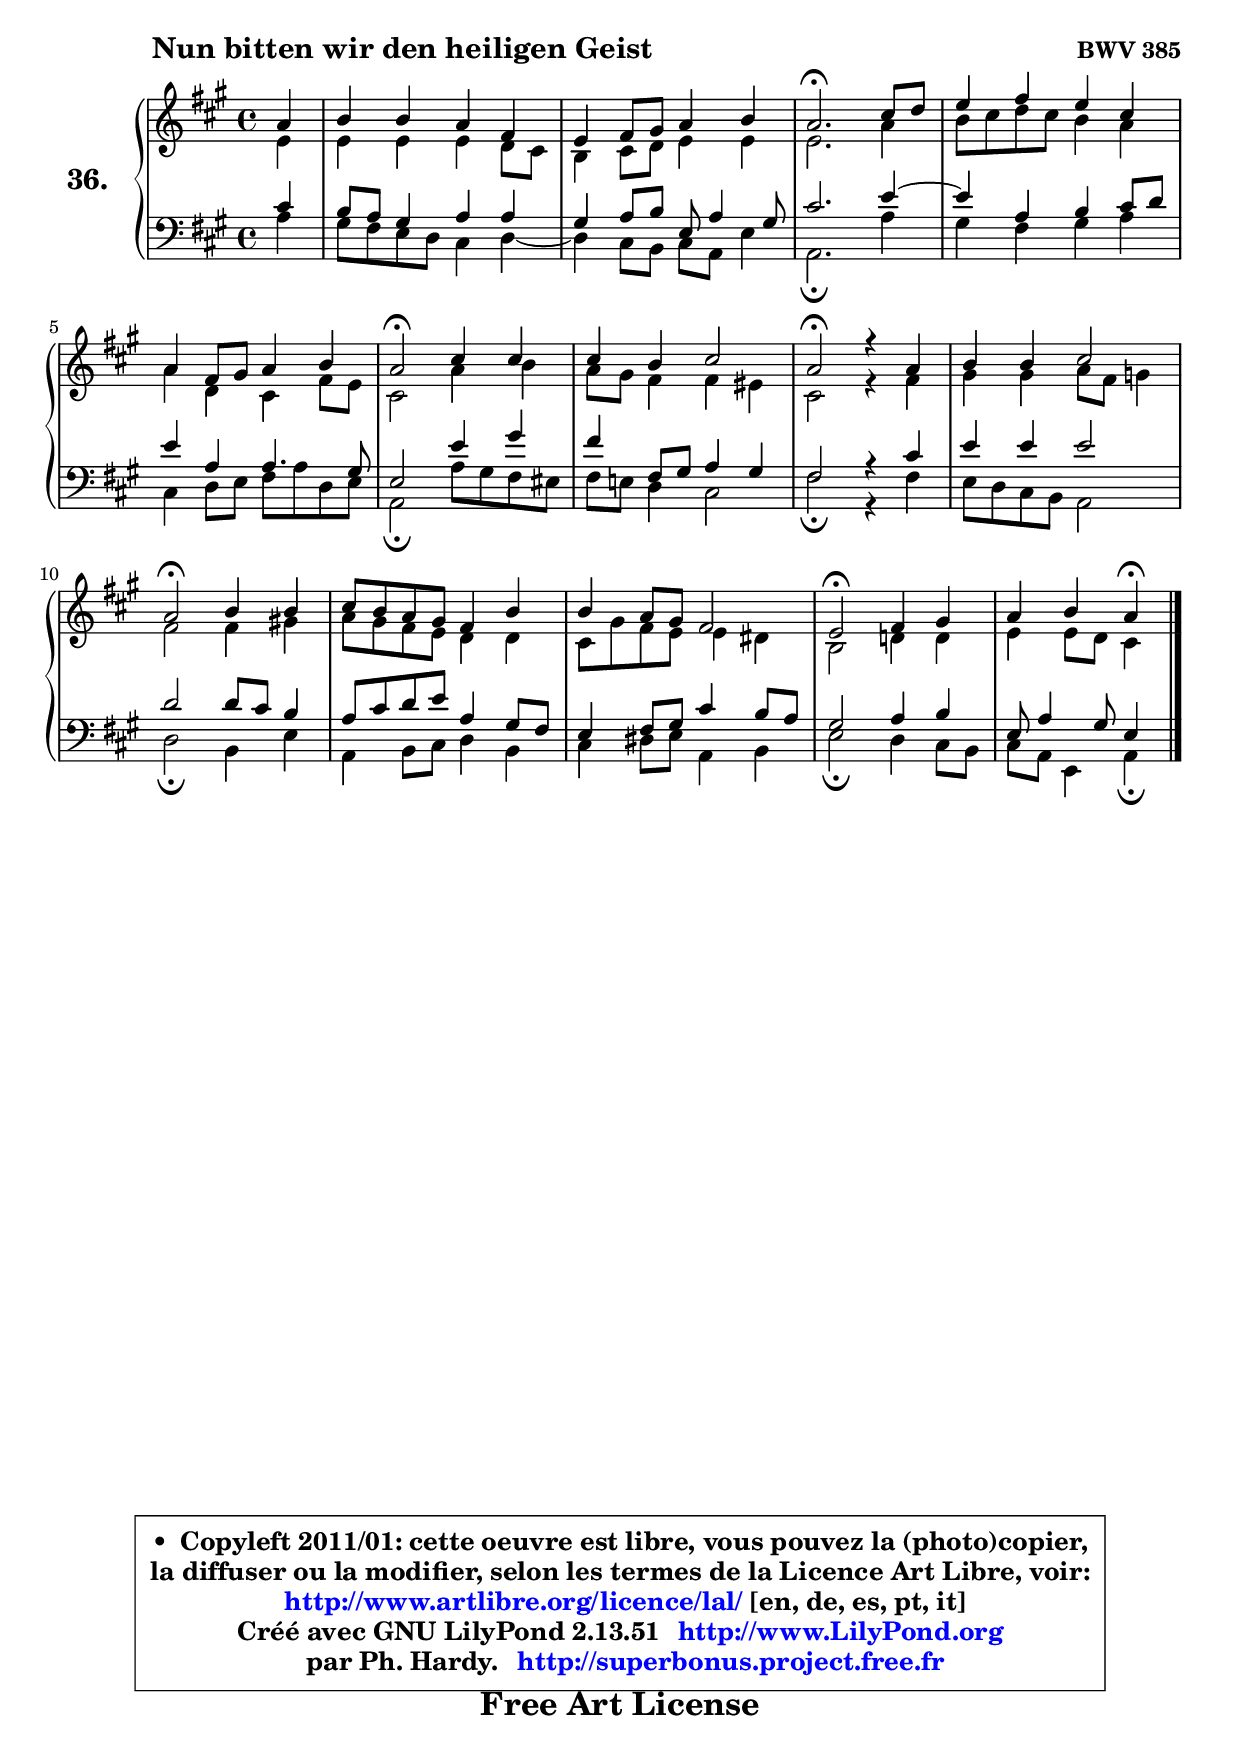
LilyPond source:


\version "2.13.51"

    \paper {
%	system-system-spacing #'padding = #0.1
%	score-system-spacing #'padding = #0.1
%	ragged-bottom = ##f
%	ragged-last-bottom = ##f
	}

    \header {
      opus = \markup { \bold "BWV 385" }
      piece = \markup { \hspace #9 \fontsize #2 \bold "Nun bitten wir den heiligen Geist" }
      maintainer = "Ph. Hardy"
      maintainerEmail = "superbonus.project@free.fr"
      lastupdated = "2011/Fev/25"
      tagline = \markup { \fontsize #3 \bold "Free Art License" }
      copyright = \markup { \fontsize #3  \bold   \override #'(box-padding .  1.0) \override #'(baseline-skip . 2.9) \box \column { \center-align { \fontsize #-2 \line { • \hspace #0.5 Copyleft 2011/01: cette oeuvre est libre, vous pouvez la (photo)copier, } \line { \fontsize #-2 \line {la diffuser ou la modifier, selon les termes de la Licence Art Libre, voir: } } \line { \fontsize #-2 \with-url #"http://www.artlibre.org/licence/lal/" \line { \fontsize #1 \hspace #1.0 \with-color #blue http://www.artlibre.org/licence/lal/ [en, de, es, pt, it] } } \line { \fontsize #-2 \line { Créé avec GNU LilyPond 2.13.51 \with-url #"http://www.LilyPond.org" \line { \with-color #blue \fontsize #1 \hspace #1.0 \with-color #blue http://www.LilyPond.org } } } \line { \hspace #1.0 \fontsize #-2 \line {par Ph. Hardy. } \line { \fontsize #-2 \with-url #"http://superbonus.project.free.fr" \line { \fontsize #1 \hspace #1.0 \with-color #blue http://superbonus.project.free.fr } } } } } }

	  }

  guidemidi = {
        r4 |
        R1 |
        R1 |
        \tempo 4 = 40 r2. \tempo 4 = 78 r4 |
        R1 |
        R1 |
        \tempo 4 = 34 r2 \tempo 4 = 78 r2 |
        R1 |
        \tempo 4 = 34 r2 \tempo 4 = 78 r2 |
        R1 |
        \tempo 4 = 34 r2 \tempo 4 = 78 r2 |
        R1 |
        R1 |
        \tempo 4 = 34 r2 \tempo 4 = 78 r2 |
        r2 \tempo 4 = 30 r4 
	}

  upper = {
	\time 4/4
	\key a \major
	\clef treble
	\partial 4
	\voiceOne
	<< { 
	% SOPRANO
	\set Voice.midiInstrument = "acoustic grand"
	\relative c'' {
        a4 |
        b4 b a fis |
        e4 fis8 gis a4 b |
        a2.\fermata cis8 d |
        e4 fis e cis |
        a4 fis8 gis a4 b |
        a2\fermata cis4 cis |
        cis4 b cis2 |
        a2\fermata r4 a4 |
        b4 b cis2 |
        a2\fermata b4 b |
        cis8 b a gis fis4 b |
        b4 a8 gis fis2 |
        e2\fermata fis4 gis |
        a4 b a4\fermata
        \bar "|."
	} % fin de relative
	}

	\context Voice="1" { \voiceTwo 
	% ALTO
	\set Voice.midiInstrument = "acoustic grand"
	\relative c' {
        e4 |
        e4 e e d8 cis |
        b4 cis8 d e4 e |
        e2. a4 |
        b8 cis d cis b4 a |
        a4 d, cis fis8 e |
        cis2 a'4 b |
        a8 gis fis4 fis eis |
        cis2 r4 fis4 |
        gis4 gis a8 fis g4 |
        fis2 fis4 gis! |
        a8 gis fis e d4 d |
        cis8 gis' fis e e4 dis |
        b2 d!4 d |
        e4 e8 d cis4
        \bar "|."
	} % fin de relative
	\oneVoice
	} >>
	}

    lower = {
	\time 4/4
	\key a \major
	\clef bass
	\partial 4
	\voiceOne
	<< { 
	% TENOR
	\set Voice.midiInstrument = "acoustic grand"
	\relative c' {
        cis4 |
        b8 a gis4 a a |
        gis4 a8 b e, a4 gis8 |
        cis2. e4 ~ |
	e4 a,4 b cis8 d |
        e4 a, a4. gis8 |
        e2 e'4 gis |
        fis4 fis,8 gis a4 gis |
        fis2 r4 cis'4 |
        e4 e e2 |
        d2 d8 cis b4 |
        a8 cis d e a,4 gis8 fis |
        e4 fis8 gis cis4 b8 a |
        gis2 a4 b |
        e,8 a4 gis8 e4
        \bar "|."
	} % fin de relative
	}
	\context Voice="1" { \voiceTwo 
	% BASS
	\set Voice.midiInstrument = "acoustic grand"
	\relative c' {
        a4 |
        gis8 fis e d cis4 d4 ~ |
	d4 cis8 b cis a e'4 |
        a,2.\fermata a'4 |
        gis4 fis gis a |
        cis,4 d8 e fis a d, e |
        a,2\fermata a'8 gis fis eis |
        fis8 e! d4 cis2 |
        fis2\fermata r4 fis4 |
        e8 d cis b a2 |
        d2\fermata b4 e |
        a,4 b8 cis d4 b |
        cis4 dis8 e a,4 b |
        e2\fermata d4 cis8 b |
        cis8 a e4 a4\fermata
        \bar "|."
	} % fin de relative
	\oneVoice
	} >>
	}


    \score { 

	\new PianoStaff <<
	\set PianoStaff.instrumentName = \markup { \bold \huge "36." }
	\new Staff = "upper" \upper
	\new Staff = "lower" \lower
	>>

    \layout {
%	ragged-last = ##f
	   }

         } % fin de score

  \score {
    \unfoldRepeats { << \guidemidi \upper \lower >> }
    \midi {
    \context {
     \Staff
      \remove "Staff_performer"
               }

     \context {
      \Voice
       \consists "Staff_performer"
                }

     \context { 
      \Score
      tempoWholesPerMinute = #(ly:make-moment 78 4)
		}
	    }
	}

